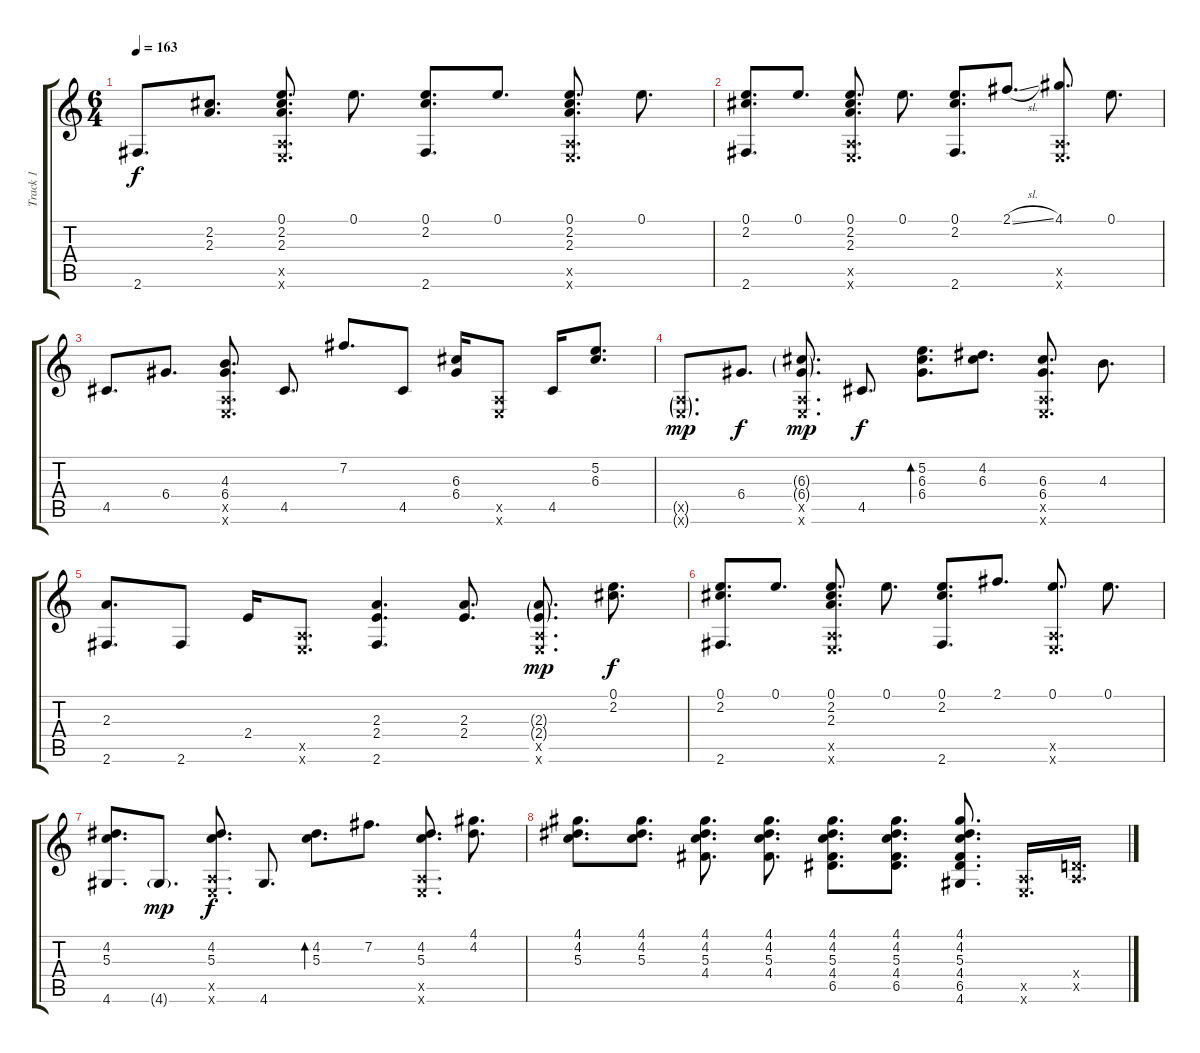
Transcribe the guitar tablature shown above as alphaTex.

\track ("Track 1" "Track 1") {instrument acousticguitarsteel}
\staff {score tabs}
\tuning (E4 B3 G3 D3 A2 E2) {hide}
\ts (6 4)
\tempo 163
\clef g2
\ks c
2.6.8{d dy f} (2.2 2.3).8{d} (0.1 2.2 2.3 0.5{x} 0.6{x}).8{d} 0.1.8{d} (0.1 2.2 2.6).8{d} 0.1.8{d} (0.1 2.2 2.3 0.5{x} 0.6{x}).8{d} 0.1.8{d} |
(0.1 2.2 2.6).8{d} 0.1.8{d} (0.1 2.2 2.3 0.5{x} 0.6{x}).8{d} 0.1.8{d} (0.1 2.2 2.6).8{d} 2.1{sl}.8{d} (4.1 0.5{x} 0.6{x}).8{d} 0.1.8{d} |
4.5.8{d} 6.4.8{d} (4.3 6.4 0.5{x} 0.6{x}).8{d} 4.5.8{d} 7.2.8{d} 4.5.8 (6.3 6.4).16 (0.5{x} 0.6{x}).8 4.5.16 (5.2 6.3).8{d} |
(0.5{g x} 0.6{g x}).8{d dy mp} 6.4.8{d dy f} (6.3{g} 6.4{g} 0.5{x} 0.6{x}).8{d dy mp} 4.5.8{d dy f} (5.2 6.3 6.4).8{d bd 120} (4.2 6.3).8{d} (6.3 6.4 0.5{x} 0.6{x}).8{d} 4.3.8{d} |
(2.3 2.6).8{d} 2.6.8 2.4.16 (0.5{x} 0.6{x}).8{d} (2.3 2.4 2.6).4{d} (2.3 2.4).8{d} (2.3{g} 2.4{g} 0.5{x} 0.6{x}).8{d dy mp} (0.1 2.2).8{d dy f} |
(0.1 2.2 2.6).8{d} 0.1.8{d} (0.1 2.2 2.3 0.5{x} 0.6{x}).8{d} 0.1.8{d} (0.1 2.2 2.6).8{d} 2.1.8{d} (0.1 0.5{x} 0.6{x}).8{d} 0.1.8{d} |
(4.2 5.3 4.6).8{d} 4.6{g}.8{d dy mp} (4.2 5.3 0.5{x} 0.6{x}).8{d dy f} 4.6.8{d} (4.2 5.3).8{d bd 120} 7.2.8{d} (4.2 5.3 0.5{x} 0.6{x}).8{d} (4.1 4.2).8{d} |
(4.1 4.2 5.3).8{d} (4.1 4.2 5.3).8{d} (4.1 4.2 5.3 4.4).8{d} (4.1 4.2 5.3 4.4).8{d} (4.1 4.2 5.3 4.4 6.5).8{d} (4.1 4.2 5.3 4.4 6.5).8{d} (4.1 4.2 5.3 4.4 6.5 4.6).8{d} (0.5{x} 0.6{x}).16{d} (0.4{x} 0.5{x}).16{d}
